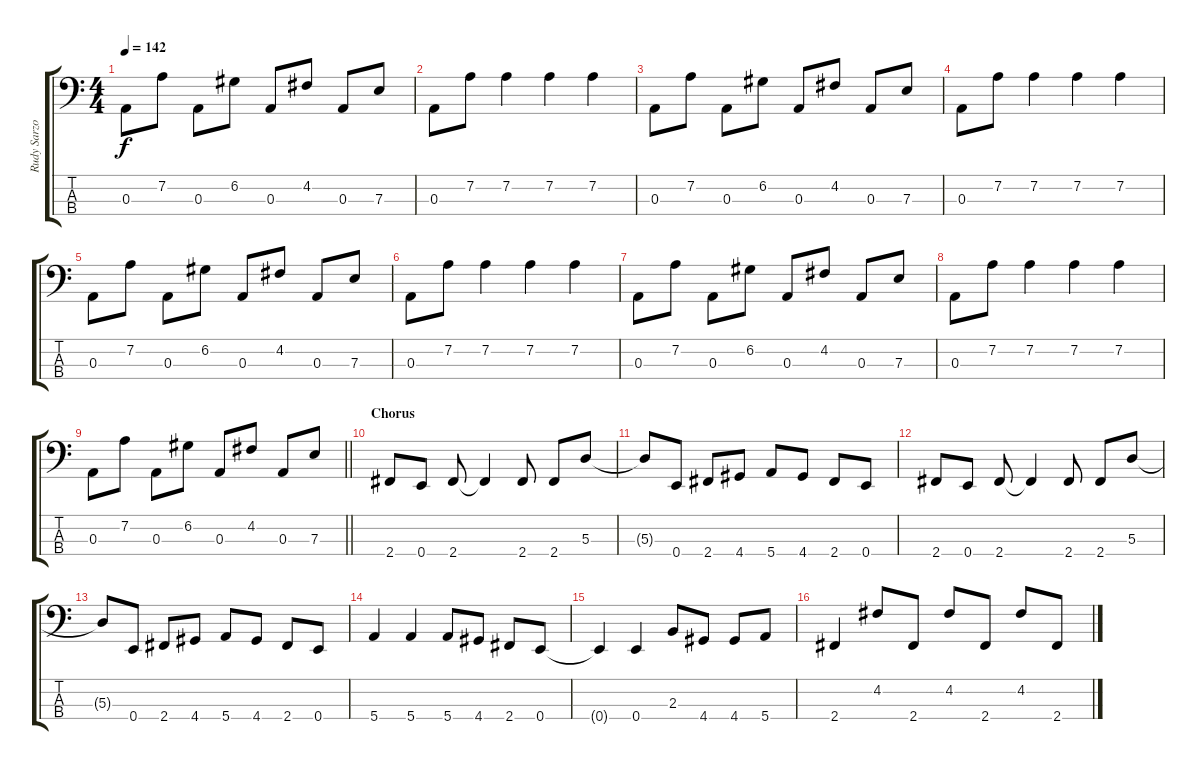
\track ("Rudy Sarzo" "Rudy Sarzo") {instrument slapbass2 bank 1}
\staff {score tabs}
\tuning (G2 D2 A1 E1) {hide}
\ts (4 4)
\tempo 142
\clef f4
\ks c
0.3.8{dy f} 7.2.8 0.3.8 6.2.8 0.3.8 4.2.8 0.3.8 7.3.8 |
0.3.8 7.2.8 7.2.4 7.2.4 7.2.4 |
0.3.8 7.2.8 0.3.8 6.2.8 0.3.8 4.2.8 0.3.8 7.3.8 |
0.3.8 7.2.8 7.2.4 7.2.4 7.2.4 |
0.3.8 7.2.8 0.3.8 6.2.8 0.3.8 4.2.8 0.3.8 7.3.8 |
0.3.8 7.2.8 7.2.4 7.2.4 7.2.4 |
0.3.8 7.2.8 0.3.8 6.2.8 0.3.8 4.2.8 0.3.8 7.3.8 |
0.3.8 7.2.8 7.2.4 7.2.4 7.2.4 |
\barLineRight lightlight
0.3.8 7.2.8 0.3.8 6.2.8 0.3.8 4.2.8 0.3.8 7.3.8 |
\section ("" "Chorus")
2.4.8 0.4.8 2.4.8 2.4{t}.4 2.4.8 2.4.8 5.3.8 |
5.3{t}.8 0.4.8 2.4.8 4.4.8 5.4.8 4.4.8 2.4.8 0.4.8 |
2.4.8 0.4.8 2.4.8 2.4{t}.4 2.4.8 2.4.8 5.3.8 |
5.3{t}.8 0.4.8 2.4.8 4.4.8 5.4.8 4.4.8 2.4.8 0.4.8 |
5.4.4 5.4.4 5.4.8 4.4.8 2.4.8 0.4.8 |
0.4{t}.4 0.4.4 2.3.8 4.4.8 4.4.8 5.4.8 |
2.4.4 4.2.8 2.4.8 4.2.8 2.4.8 4.2.8 2.4.8
